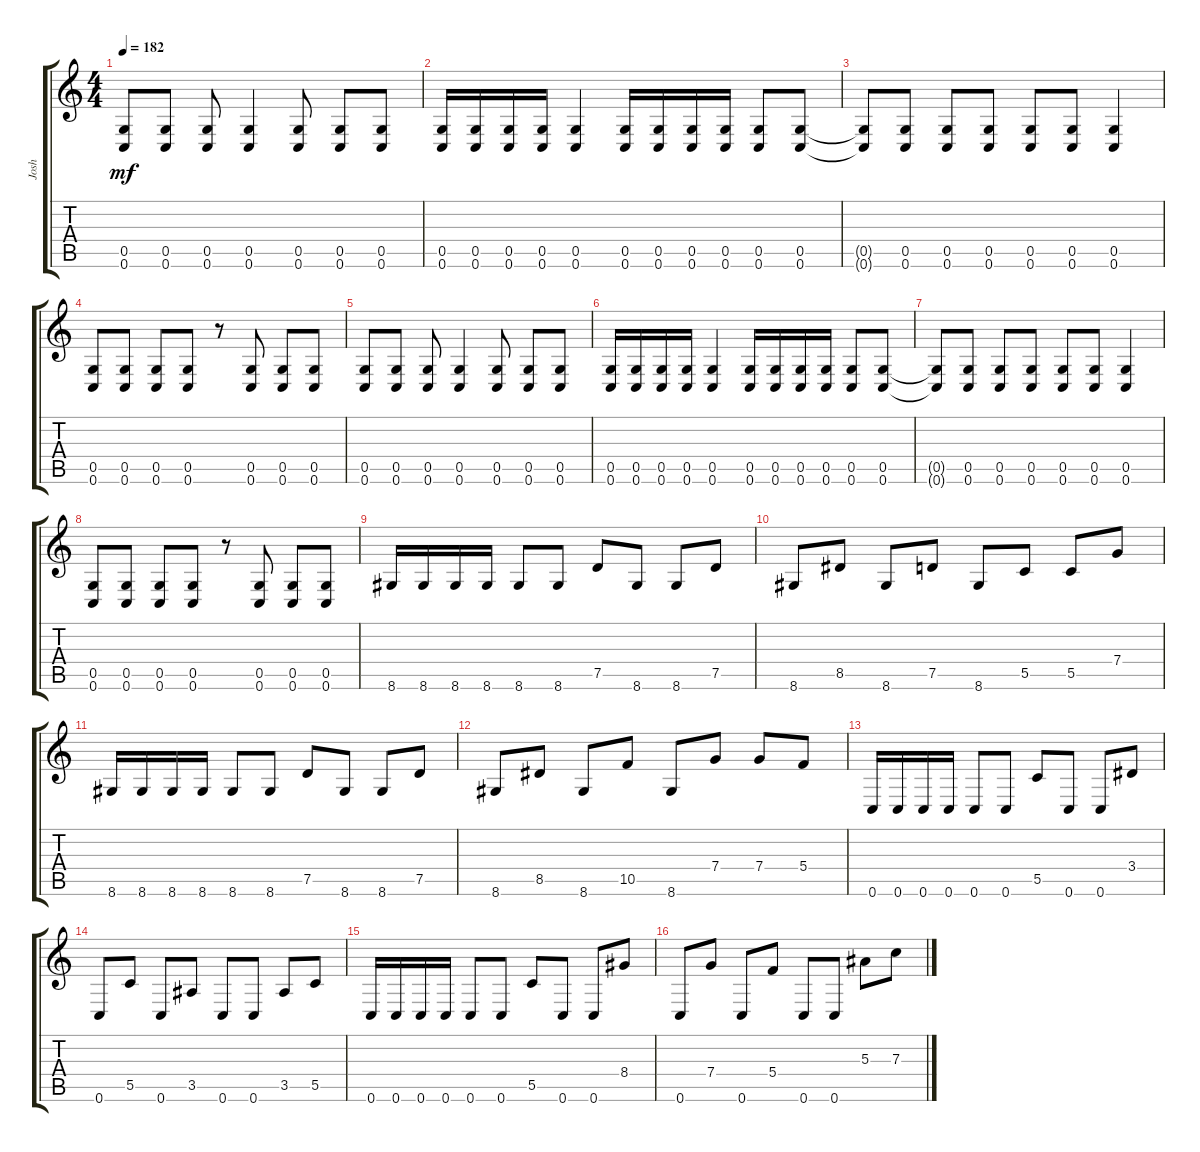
\track ("Josh" "Josh") {instrument distortionguitar}
\staff {score tabs}
\tuning (D4 A3 F3 C3 G2 C2) {hide}
\ts (4 4)
\tempo 182
\clef g2
\ks c
(0.5 0.6).8{dy mf} (0.5 0.6).8 (0.5 0.6).8 (0.5 0.6).4 (0.5 0.6).8 (0.5 0.6).8 (0.5 0.6).8 |
(0.5 0.6).16 (0.5 0.6).16 (0.5 0.6).16 (0.5 0.6).16 (0.5 0.6).4 (0.5 0.6).16 (0.5 0.6).16 (0.5 0.6).16 (0.5 0.6).16 (0.5 0.6).8 (0.5 0.6).8 |
(0.5{t} 0.6{t}).8 (0.5 0.6).8 (0.5 0.6).8 (0.5 0.6).8 (0.5 0.6).8 (0.5 0.6).8 (0.5 0.6).4 |
(0.5 0.6).8 (0.5 0.6).8 (0.5 0.6).8 (0.5 0.6).8 r.8 (0.5 0.6).8 (0.5 0.6).8 (0.5 0.6).8 |
(0.5 0.6).8 (0.5 0.6).8 (0.5 0.6).8 (0.5 0.6).4 (0.5 0.6).8 (0.5 0.6).8 (0.5 0.6).8 |
(0.5 0.6).16 (0.5 0.6).16 (0.5 0.6).16 (0.5 0.6).16 (0.5 0.6).4 (0.5 0.6).16 (0.5 0.6).16 (0.5 0.6).16 (0.5 0.6).16 (0.5 0.6).8 (0.5 0.6).8 |
(0.5{t} 0.6{t}).8 (0.5 0.6).8 (0.5 0.6).8 (0.5 0.6).8 (0.5 0.6).8 (0.5 0.6).8 (0.5 0.6).4 |
(0.5 0.6).8 (0.5 0.6).8 (0.5 0.6).8 (0.5 0.6).8 r.8 (0.5 0.6).8 (0.5 0.6).8 (0.5 0.6).8 |
8.6.16 8.6.16 8.6.16 8.6.16 8.6.8 8.6.8 7.5.8 8.6.8 8.6.8 7.5.8 |
8.6.8 8.5.8 8.6.8 7.5.8 8.6.8 5.5.8 5.5.8 7.4.8 |
8.6.16 8.6.16 8.6.16 8.6.16 8.6.8 8.6.8 7.5.8 8.6.8 8.6.8 7.5.8 |
8.6.8 8.5.8 8.6.8 10.5.8 8.6.8 7.4.8 7.4.8 5.4.8 |
0.6.16 0.6.16 0.6.16 0.6.16 0.6.8 0.6.8 5.5.8 0.6.8 0.6.8 3.4.8 |
0.6.8 5.5.8 0.6.8 3.5.8 0.6.8 0.6.8 3.5.8 5.5.8 |
0.6.16 0.6.16 0.6.16 0.6.16 0.6.8 0.6.8 5.5.8 0.6.8 0.6.8 8.4.8 |
0.6.8 7.4.8 0.6.8 5.4.8 0.6.8 0.6.8 5.3.8 7.3.8
